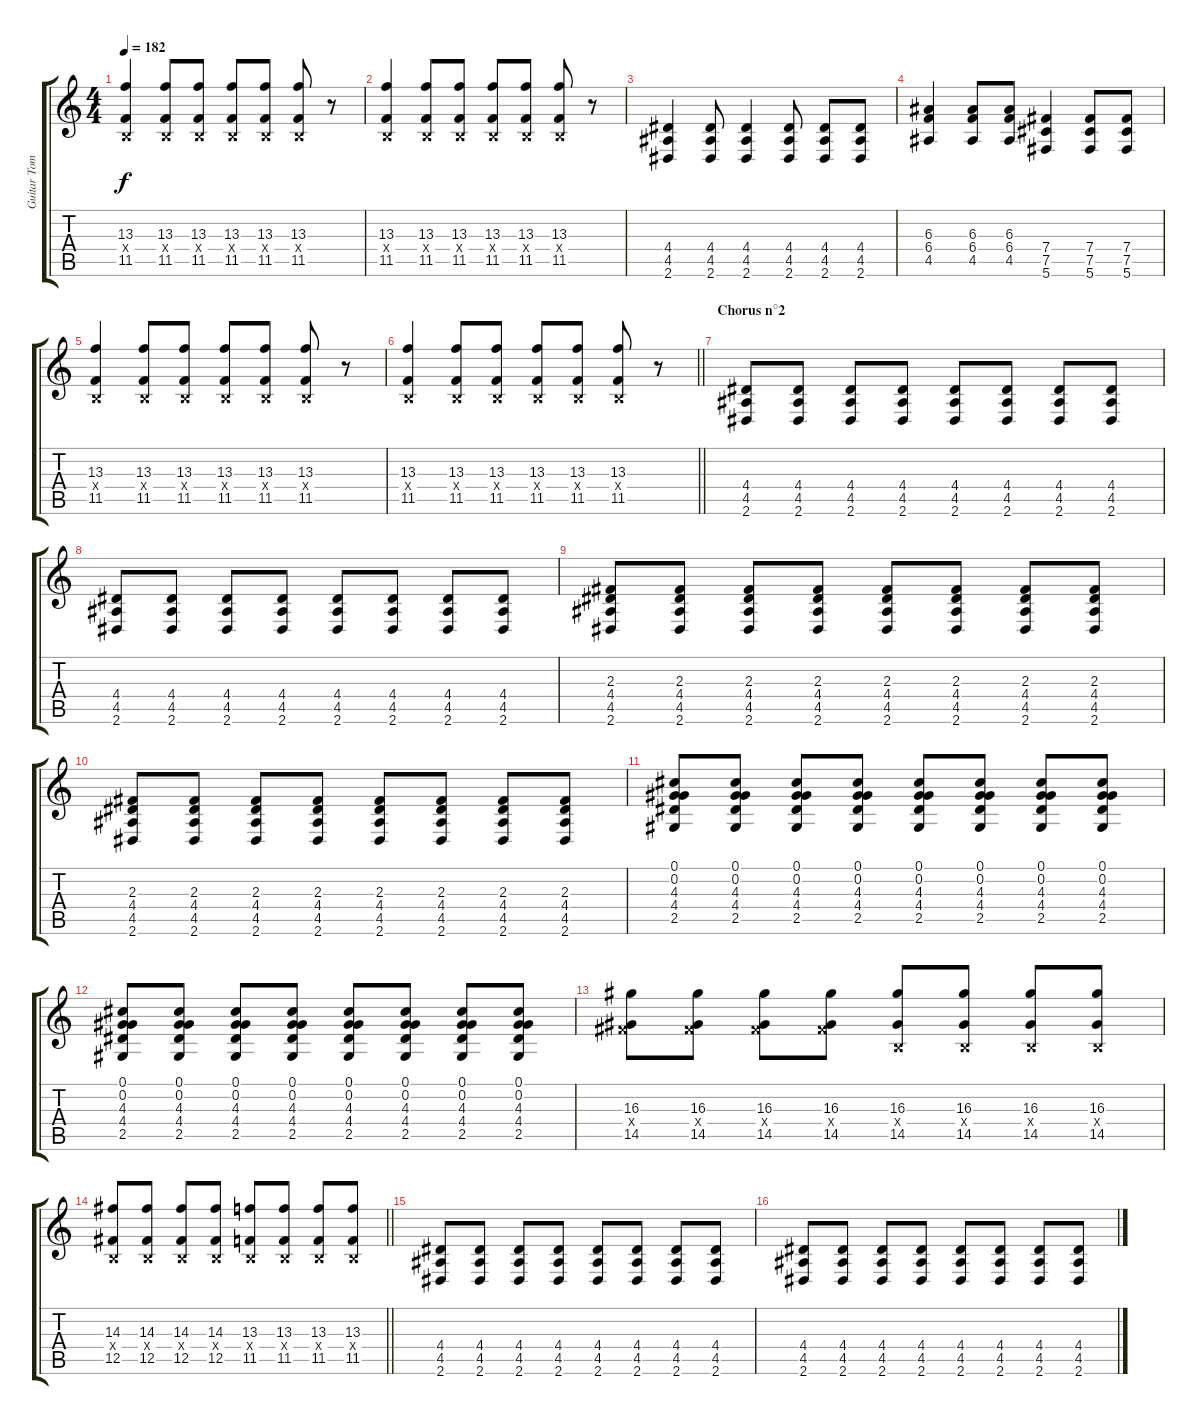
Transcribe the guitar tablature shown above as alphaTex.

\track ("Guitar Tom Searle" "Guitar Tom") {instrument distortionguitar}
\staff {score tabs}
\tuning (Db4 Ab3 E3 B2 Gb2 Db2) {hide}
\ts (4 4)
\tempo 182
\clef g2
\ks c
(13.3 0.4{x} 11.5).4{dy f} (13.3 0.4{x} 11.5).8 (13.3 0.4{x} 11.5).8 (13.3 0.4{x} 11.5).8 (13.3 0.4{x} 11.5).8 (13.3 0.4{x} 11.5).8 r.8 |
(13.3 0.4{x} 11.5).4 (13.3 0.4{x} 11.5).8 (13.3 0.4{x} 11.5).8 (13.3 0.4{x} 11.5).8 (13.3 0.4{x} 11.5).8 (13.3 0.4{x} 11.5).8 r.8 |
(4.4 4.5 2.6).4 (4.4 4.5 2.6).8 (4.4 4.5 2.6).4 (4.4 4.5 2.6).8 (4.4 4.5 2.6).8 (4.4 4.5 2.6).8 |
(6.3 6.4 4.5).4 (6.3 6.4 4.5).8 (6.3 6.4 4.5).8 (7.4 7.5 5.6).4 (7.4 7.5 5.6).8 (7.4 7.5 5.6).8 |
(13.3 0.4{x} 11.5).4 (13.3 0.4{x} 11.5).8 (13.3 0.4{x} 11.5).8 (13.3 0.4{x} 11.5).8 (13.3 0.4{x} 11.5).8 (13.3 0.4{x} 11.5).8 r.8 |
\barLineRight lightlight
(13.3 0.4{x} 11.5).4 (13.3 0.4{x} 11.5).8 (13.3 0.4{x} 11.5).8 (13.3 0.4{x} 11.5).8 (13.3 0.4{x} 11.5).8 (13.3 0.4{x} 11.5).8 r.8 |
\section ("" "Chorus n°2")
(4.4 4.5 2.6).8 (4.4 4.5 2.6).8 (4.4 4.5 2.6).8 (4.4 4.5 2.6).8 (4.4 4.5 2.6).8 (4.4 4.5 2.6).8 (4.4 4.5 2.6).8 (4.4 4.5 2.6).8 |
(4.4 4.5 2.6).8 (4.4 4.5 2.6).8 (4.4 4.5 2.6).8 (4.4 4.5 2.6).8 (4.4 4.5 2.6).8 (4.4 4.5 2.6).8 (4.4 4.5 2.6).8 (4.4 4.5 2.6).8 |
(2.3 4.4 4.5 2.6).8 (2.3 4.4 4.5 2.6).8 (2.3 4.4 4.5 2.6).8 (2.3 4.4 4.5 2.6).8 (2.3 4.4 4.5 2.6).8 (2.3 4.4 4.5 2.6).8 (2.3 4.4 4.5 2.6).8 (2.3 4.4 4.5 2.6).8 |
(2.3 4.4 4.5 2.6).8 (2.3 4.4 4.5 2.6).8 (2.3 4.4 4.5 2.6).8 (2.3 4.4 4.5 2.6).8 (2.3 4.4 4.5 2.6).8 (2.3 4.4 4.5 2.6).8 (2.3 4.4 4.5 2.6).8 (2.3 4.4 4.5 2.6).8 |
(0.1 0.2 4.3 4.4 2.5).8 (0.1 0.2 4.3 4.4 2.5).8 (0.1 0.2 4.3 4.4 2.5).8 (0.1 0.2 4.3 4.4 2.5).8 (0.1 0.2 4.3 4.4 2.5).8 (0.1 0.2 4.3 4.4 2.5).8 (0.1 0.2 4.3 4.4 2.5).8 (0.1 0.2 4.3 4.4 2.5).8 |
(0.1 0.2 4.3 4.4 2.5).8 (0.1 0.2 4.3 4.4 2.5).8 (0.1 0.2 4.3 4.4 2.5).8 (0.1 0.2 4.3 4.4 2.5).8 (0.1 0.2 4.3 4.4 2.5).8 (0.1 0.2 4.3 4.4 2.5).8 (0.1 0.2 4.3 4.4 2.5).8 (0.1 0.2 4.3 4.4 2.5).8 |
(16.3 7.4{x} 14.5).8 (16.3 7.4{x} 14.5).8 (16.3 7.4{x} 14.5).8 (16.3 7.4{x} 14.5).8 (16.3 0.4{x} 14.5).8 (16.3 0.4{x} 14.5).8 (16.3 0.4{x} 14.5).8 (16.3 0.4{x} 14.5).8 |
\barLineRight lightlight
(14.3 0.4{x} 12.5).8 (14.3 0.4{x} 12.5).8 (14.3 0.4{x} 12.5).8 (14.3 0.4{x} 12.5).8 (13.3 0.4{x} 11.5).8 (13.3 0.4{x} 11.5).8 (13.3 0.4{x} 11.5).8 (13.3 0.4{x} 11.5).8 |
(4.4 4.5 2.6).8 (4.4 4.5 2.6).8 (4.4 4.5 2.6).8 (4.4 4.5 2.6).8 (4.4 4.5 2.6).8 (4.4 4.5 2.6).8 (4.4 4.5 2.6).8 (4.4 4.5 2.6).8 |
(4.4 4.5 2.6).8 (4.4 4.5 2.6).8 (4.4 4.5 2.6).8 (4.4 4.5 2.6).8 (4.4 4.5 2.6).8 (4.4 4.5 2.6).8 (4.4 4.5 2.6).8 (4.4 4.5 2.6).8
